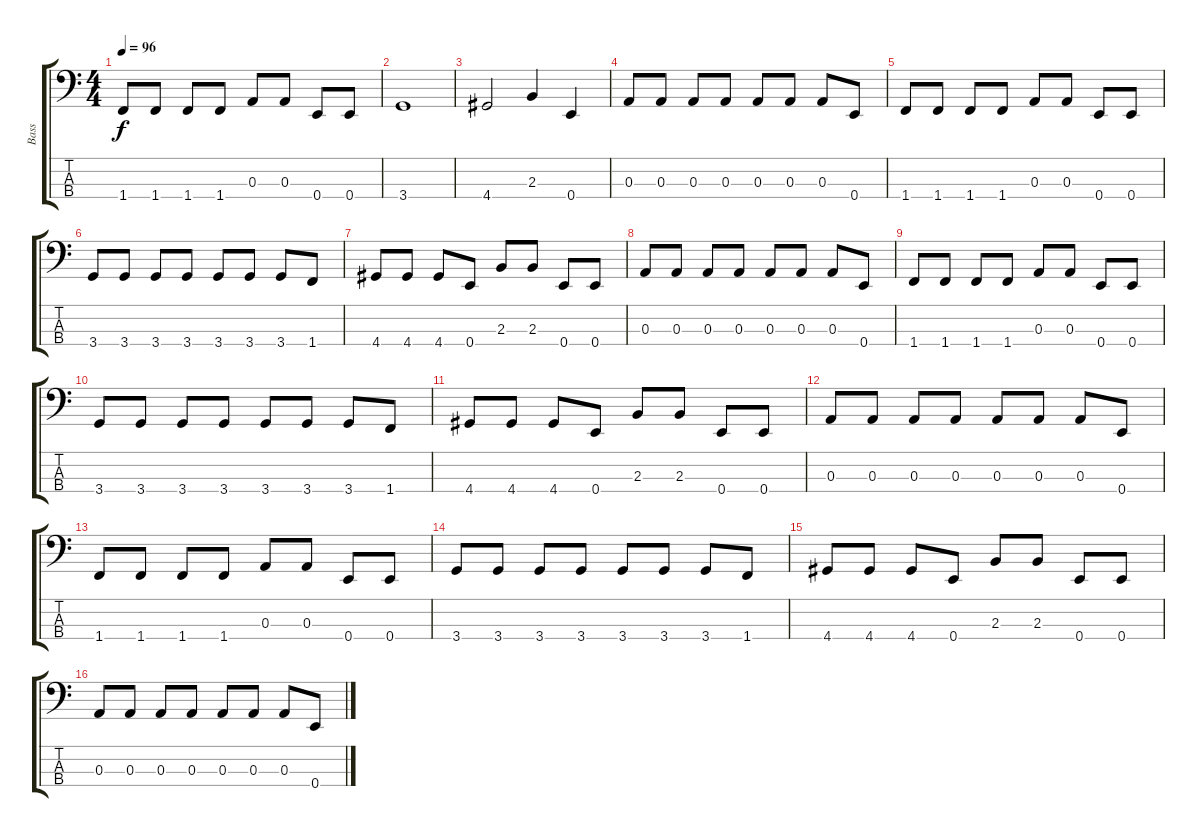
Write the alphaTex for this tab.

\track ("Bass" "Bass") {instrument electricbasspick}
\staff {score tabs}
\tuning (G2 D2 A1 E1) {hide}
\ts (4 4)
\tempo 96
\clef f4
\ks c
1.4.8{dy f} 1.4.8 1.4.8 1.4.8 0.3.8 0.3.8 0.4.8 0.4.8 |
3.4.1 |
4.4.2 2.3.4 0.4.4 |
0.3.8 0.3.8 0.3.8 0.3.8 0.3.8 0.3.8 0.3.8 0.4.8 |
1.4.8 1.4.8 1.4.8 1.4.8 0.3.8 0.3.8 0.4.8 0.4.8 |
3.4.8 3.4.8 3.4.8 3.4.8 3.4.8 3.4.8 3.4.8 1.4.8 |
4.4.8 4.4.8 4.4.8 0.4.8 2.3.8 2.3.8 0.4.8 0.4.8 |
0.3.8 0.3.8 0.3.8 0.3.8 0.3.8 0.3.8 0.3.8 0.4.8 |
1.4.8 1.4.8 1.4.8 1.4.8 0.3.8 0.3.8 0.4.8 0.4.8 |
3.4.8 3.4.8 3.4.8 3.4.8 3.4.8 3.4.8 3.4.8 1.4.8 |
4.4.8 4.4.8 4.4.8 0.4.8 2.3.8 2.3.8 0.4.8 0.4.8 |
0.3.8 0.3.8 0.3.8 0.3.8 0.3.8 0.3.8 0.3.8 0.4.8 |
1.4.8 1.4.8 1.4.8 1.4.8 0.3.8 0.3.8 0.4.8 0.4.8 |
3.4.8 3.4.8 3.4.8 3.4.8 3.4.8 3.4.8 3.4.8 1.4.8 |
4.4.8 4.4.8 4.4.8 0.4.8 2.3.8 2.3.8 0.4.8 0.4.8 |
0.3.8 0.3.8 0.3.8 0.3.8 0.3.8 0.3.8 0.3.8 0.4.8
